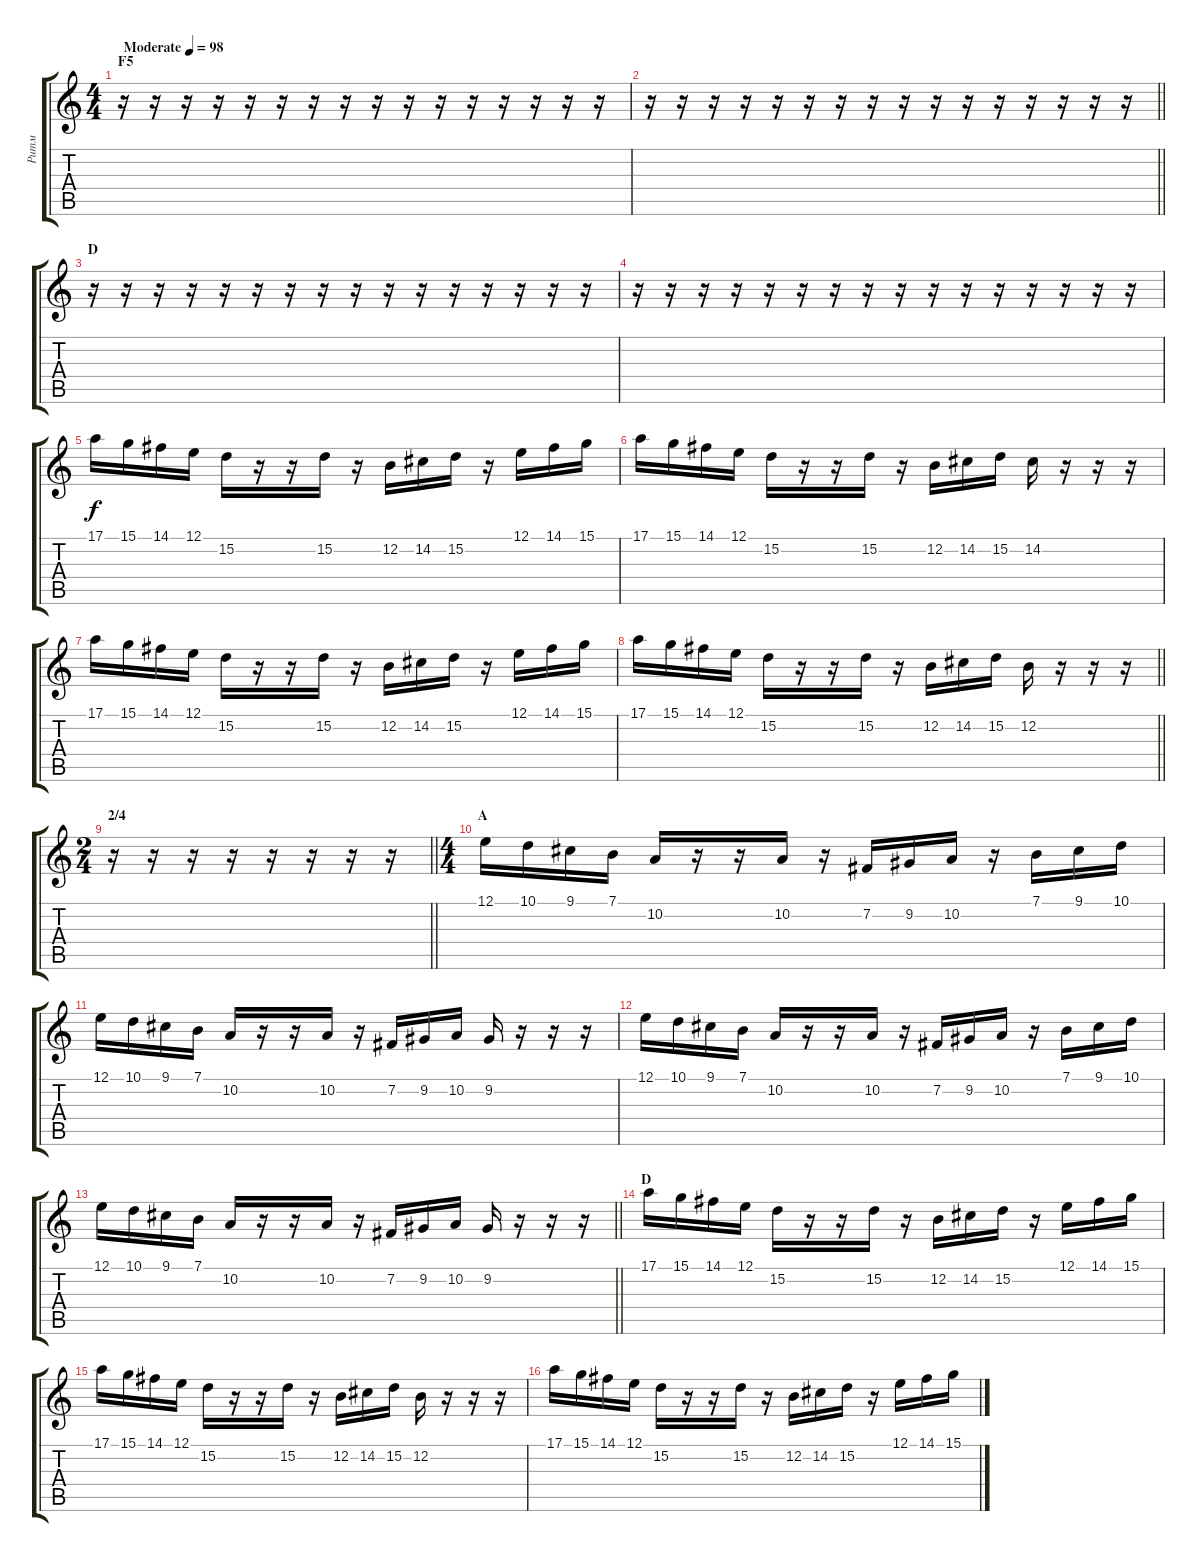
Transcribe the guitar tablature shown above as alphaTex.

\track ("Ритм" "Ритм") {instrument orchestralharp}
\staff {score tabs}
\tuning (E4 B3 G3 D3 A2 E2) {hide}
\ts (4 4)
\section ("" "F5")
\tempo (98 "Moderate")
\clef g2
\ks c
r.16{dy f instrument orchestralharp} r.16 r.16 r.16 r.16 r.16 r.16 r.16 r.16 r.16 r.16 r.16 r.16 r.16 r.16 r.16 |
\barLineRight lightlight
r.16 r.16 r.16 r.16 r.16 r.16 r.16 r.16 r.16 r.16 r.16 r.16 r.16 r.16 r.16 r.16 |
\section ("" "D")
r.16 r.16 r.16 r.16 r.16 r.16 r.16 r.16 r.16 r.16 r.16 r.16 r.16 r.16 r.16 r.16 |
r.16 r.16 r.16 r.16 r.16 r.16 r.16 r.16 r.16 r.16 r.16 r.16 r.16 r.16 r.16 r.16 |
17.1.16 15.1.16 14.1.16 12.1.16 15.2.16 r.16 r.16 15.2.16 r.16 12.2.16 14.2.16 15.2.16 r.16 12.1.16 14.1.16 15.1.16 |
17.1.16 15.1.16 14.1.16 12.1.16 15.2.16 r.16 r.16 15.2.16 r.16 12.2.16 14.2.16 15.2.16 14.2.16 r.16 r.16 r.16 |
17.1.16 15.1.16 14.1.16 12.1.16 15.2.16 r.16 r.16 15.2.16 r.16 12.2.16 14.2.16 15.2.16 r.16 12.1.16 14.1.16 15.1.16 |
\barLineRight lightlight
17.1.16 15.1.16 14.1.16 12.1.16 15.2.16 r.16 r.16 15.2.16 r.16 12.2.16 14.2.16 15.2.16 12.2.16 r.16 r.16 r.16 |
\ts (2 4)
\section ("" "2/4")
\barLineRight lightlight
r.16 r.16 r.16 r.16 r.16 r.16 r.16 r.16 |
\ts (4 4)
\section ("" "A")
12.1.16 10.1.16 9.1.16 7.1.16 10.2.16 r.16 r.16 10.2.16 r.16 7.2.16 9.2.16 10.2.16 r.16 7.1.16 9.1.16 10.1.16 |
12.1.16 10.1.16 9.1.16 7.1.16 10.2.16 r.16 r.16 10.2.16 r.16 7.2.16 9.2.16 10.2.16 9.2.16 r.16 r.16 r.16 |
12.1.16 10.1.16 9.1.16 7.1.16 10.2.16 r.16 r.16 10.2.16 r.16 7.2.16 9.2.16 10.2.16 r.16 7.1.16 9.1.16 10.1.16 |
\barLineRight lightlight
12.1.16 10.1.16 9.1.16 7.1.16 10.2.16 r.16 r.16 10.2.16 r.16 7.2.16 9.2.16 10.2.16 9.2.16 r.16 r.16 r.16 |
\section ("" "D")
17.1.16 15.1.16 14.1.16 12.1.16 15.2.16 r.16 r.16 15.2.16 r.16 12.2.16 14.2.16 15.2.16 r.16 12.1.16 14.1.16 15.1.16 |
17.1.16 15.1.16 14.1.16 12.1.16 15.2.16 r.16 r.16 15.2.16 r.16 12.2.16 14.2.16 15.2.16 12.2.16 r.16 r.16 r.16 |
17.1.16 15.1.16 14.1.16 12.1.16 15.2.16 r.16 r.16 15.2.16 r.16 12.2.16 14.2.16 15.2.16 r.16 12.1.16 14.1.16 15.1.16
